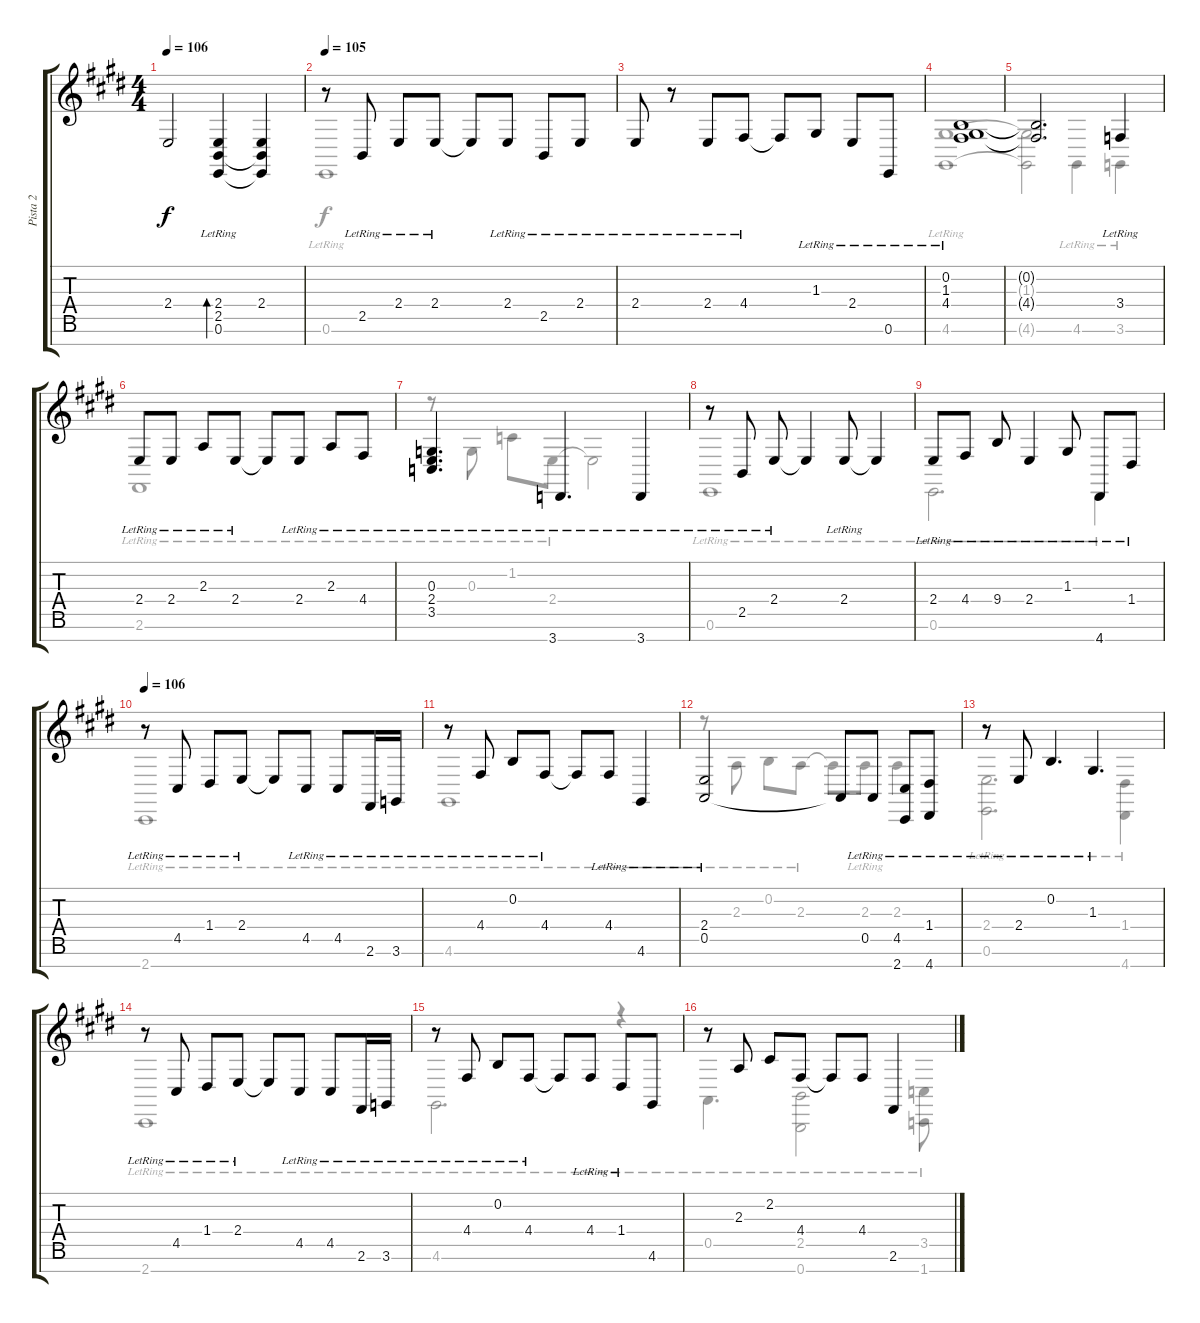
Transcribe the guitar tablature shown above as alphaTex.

\track ("Pista 2" "Pista 2") {instrument acousticgrandpiano}
\staff {score tabs}
\tuning (E4 B3 G3 D3 A2 E2 B1) {hide}
\voice
\ts (4 4)
\tempo 106
\clef g2
\ks e
2.4{t}.2{dy f} (2.4 2.5{lr} 0.6{lr}).4{bd 240} (2.4 2.5{t} 0.6{t}).4 |
\tempo 105
r.8 2.5{lr}.8 2.4{lr}.8 2.4{lr}.8 2.4{t}.8 2.4{lr}.8 2.5{lr}.8 2.4{lr}.8 |
2.4{lr}.8 r.8 2.4{lr}.8 4.4{lr}.8 4.4{t}.8 1.3{lr}.8 2.4{lr}.8 0.6{lr}.8 |
(0.2{lr} 1.3{lr} 4.4{lr}).1 |
(0.2{t} 4.4{t}).2{d} 3.4{lr}.4 |
2.4{lr}.8 2.4{lr}.8 2.3{lr}.8 2.4{lr}.8 2.4{t}.8 2.4{lr}.8 2.3{lr}.8 4.4{lr}.8 |
(0.3{lr} 2.4{lr} 3.5{lr}).4{d} 3.7{lr}.4{d} 3.7{lr}.4 |
r.8 2.5{lr}.8 2.4{lr}.8 2.4{t}.4 2.4{lr}.8 2.4{t}.4 |
2.4{lr}.8 4.4{lr}.8 9.4{lr}.8 2.4{lr}.4 1.3{lr}.8 4.7{lr}.8 1.4{lr}.8 |
\tempo 106
r.8 4.5{lr}.8 1.4{lr}.8 2.4{lr}.8 2.4{t}.8 4.5{lr}.8 4.5{lr}.8 2.6{lr}.16 3.6{lr}.16 |
r.8 4.4{lr}.8 0.2{lr}.8 4.4{lr}.8 4.4{t}.8 4.4{lr}.8 4.6{lr}.4 |
(2.4 0.5{lr}).2 0.5{t}.8 0.5{lr}.8 (4.5{lr} 2.7{lr}).8 (1.4{lr} 4.7{lr}).8 |
r.8 2.4{lr}.8 0.2{lr}.4{d} 1.3{lr}.4{d} |
r.8 4.5{lr}.8 1.4{lr}.8 2.4{lr}.8 2.4{t}.8 4.5{lr}.8 4.5{lr}.8 2.6{lr}.16 3.6{lr}.16 |
r.8 4.4{lr}.8 0.2{lr}.8 4.4{lr}.8 4.4{t}.8 4.4{lr}.8 1.4{lr}.8 4.6.8 |
r.8 2.3.8 2.2.8 4.4.8 4.4{t}.8 4.4.8 2.6.4
\voice
\clef g2
\ottava regular
\simile none
\ks e
|
0.6{lr}.1 |
|
(1.3{lr} 4.6{lr}).1 |
(1.3{t} 4.6{t}).2 4.6{lr}.4 3.6{lr}.4 |
2.6{lr}.1 |
r.8 0.3{lr}.8 1.2{lr}.8 2.4{lr}.8 2.4{t}.2 |
0.6{lr}.1 |
0.6{lr}.2{d} 4.7{lr}.4 |
2.7{lr}.1 |
4.6{lr}.1 |
r.8 2.3{lr}.8 0.2{lr}.8 2.3{lr}.8 2.3{t}.8 2.3{lr}.8 2.3.4 |
(2.4{lr} 0.6{lr}).2{d} (1.4{lr} 4.7{lr}).4 |
2.7{lr}.1 |
4.6{lr}.2{d} r.4 |
0.5{lr}.4{d} (2.5{lr} 0.7{lr}).2 (3.5{lr} 1.7{lr}).8
